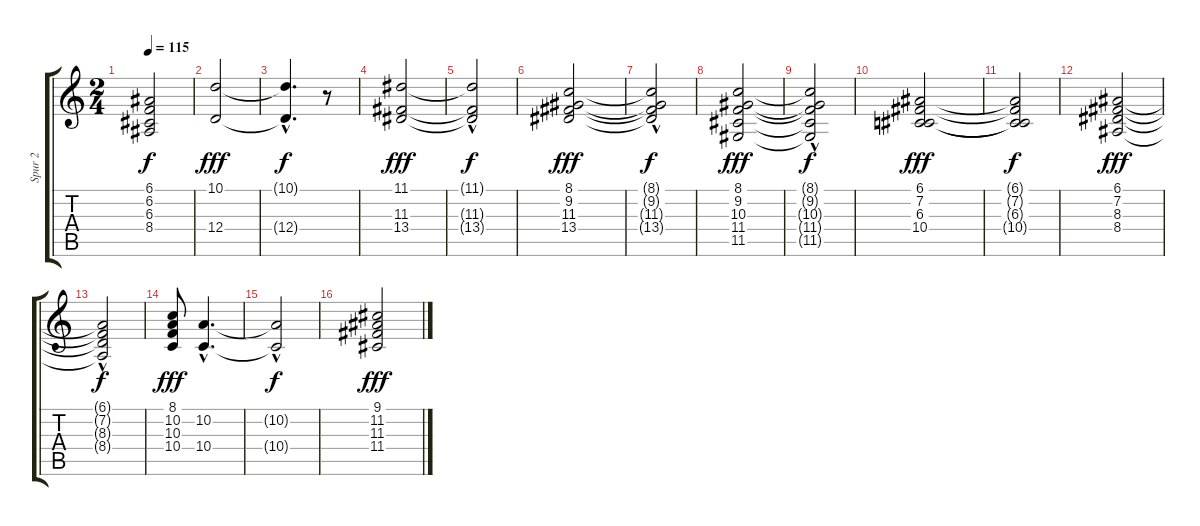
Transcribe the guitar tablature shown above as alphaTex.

\track ("Spur 2" "Spur 2") {instrument stringensemble1}
\staff {score tabs}
\tuning (E4 B3 G3 D3 A2 E2) {hide}
\ts (2 4)
\tempo 115
\clef g2
\ks c
(6.1{t} 6.2{t} 6.3{t} 8.4{t}).2{dy f} |
(10.1 12.4).2{dy fff} |
(10.1{hac t} 12.4{hac t}).4{d dy f} r.8 |
(11.1 11.3 13.4).2{dy fff} |
(11.1{hac t} 11.3{t} 13.4{t}).2{dy f} |
(8.1 9.2 11.3 13.4).2{dy fff} |
(8.1{t} 9.2{t} 11.3{hac t} 13.4{hac t}).2{dy f} |
(8.1 9.2 10.3 11.4 11.5).2{dy fff} |
(8.1{t} 9.2{hac t} 10.3{t} 11.4{t} 11.5{t}).2{dy f} |
(6.1 7.2 6.3 10.4).2{dy fff} |
(6.1{t} 7.2{t} 6.3{t} 10.4{t}).2{dy f} |
(6.1 7.2 8.3 8.4).2{dy fff} |
(6.1{hac t} 7.2{hac t} 8.3{t} 8.4{t}).2{dy f} |
(8.1 10.2 10.3 10.4).8{dy fff} (10.2{hac} 10.4{hac}).4{d} |
(10.2{t} 10.4{hac t}).2{dy f} |
(9.1 11.2 11.3 11.4).2{dy fff}
